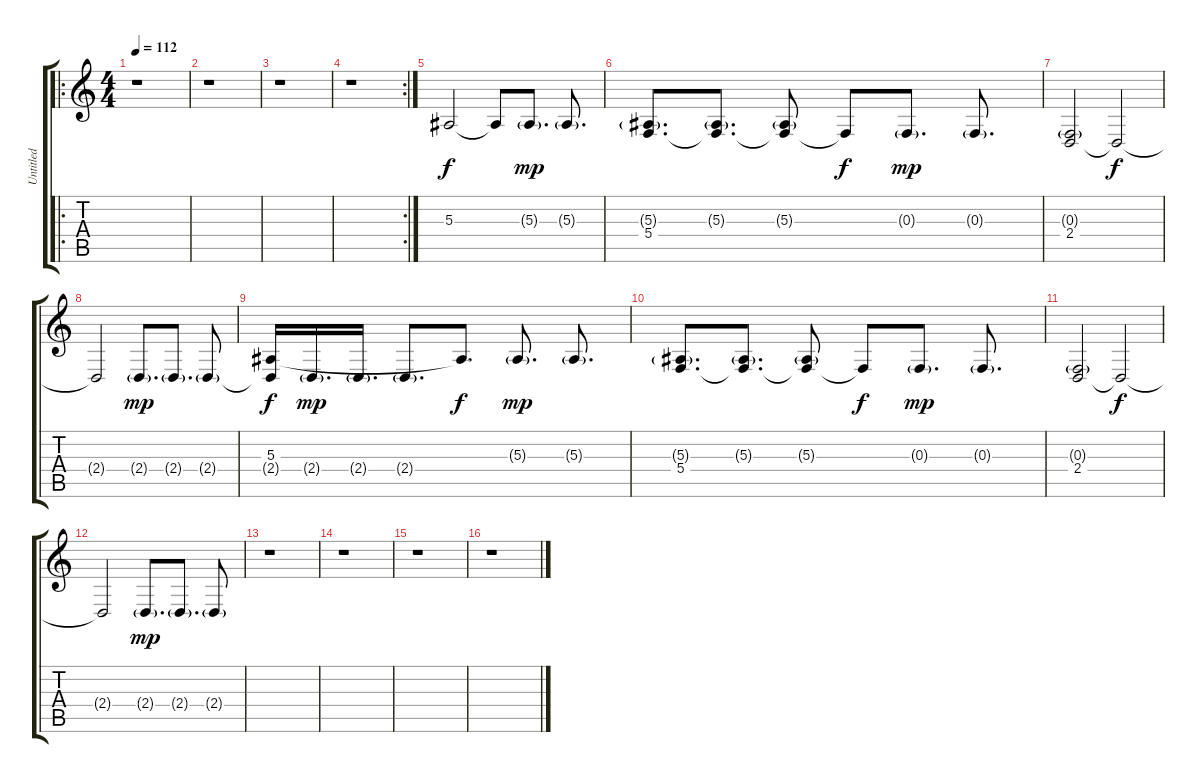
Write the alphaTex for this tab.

\track ("Untitled" "Untitled") {instrument fx4atmosphere}
\staff {score tabs}
\tuning (D4 A3 F3 C3 G2 C2) {hide}
\ro
\ts (4 4)
\tempo 112
\clef g2
\ks c
r.1{dy f instrument fx4atmosphere} |
r.1 |
r.1 |
\rc 2
r.1 |
5.3.2 5.3{t}.8 5.3{g}.8{d dy mp} 5.3{g}.8{d} |
(5.3{g} 5.4).8{d} (5.3{g} 5.4{t}).8{d} (5.3{g} 5.4{t}).8 5.4{t}.8{dy f} 0.3{g}.8{d dy mp} 0.3{g}.8{d} |
(0.3{g} 2.4).2 2.4{t}.2{dy f} |
2.4{t}.2 2.4{g}.8{d dy mp} 2.4{g}.8{d} 2.4{g}.8 |
(5.3 2.4{t}).16{dy f} 2.4{g}.16{d dy mp} 2.4{g}.16{d} 2.4{g}.8{d} 5.3{t}.8{d dy f} 5.3{g}.8{d dy mp} 5.3{g}.8{d} |
(5.3{g} 5.4).8{d} (5.3{g} 5.4{t}).8{d} (5.3{g} 5.4{t}).8 5.4{t}.8{dy f} 0.3{g}.8{d dy mp} 0.3{g}.8{d} |
(0.3{g} 2.4).2 2.4{t}.2{dy f} |
2.4{t}.2 2.4{g}.8{d dy mp} 2.4{g}.8{d} 2.4{g}.8 |
r.1 |
r.1 |
r.1 |
r.1
